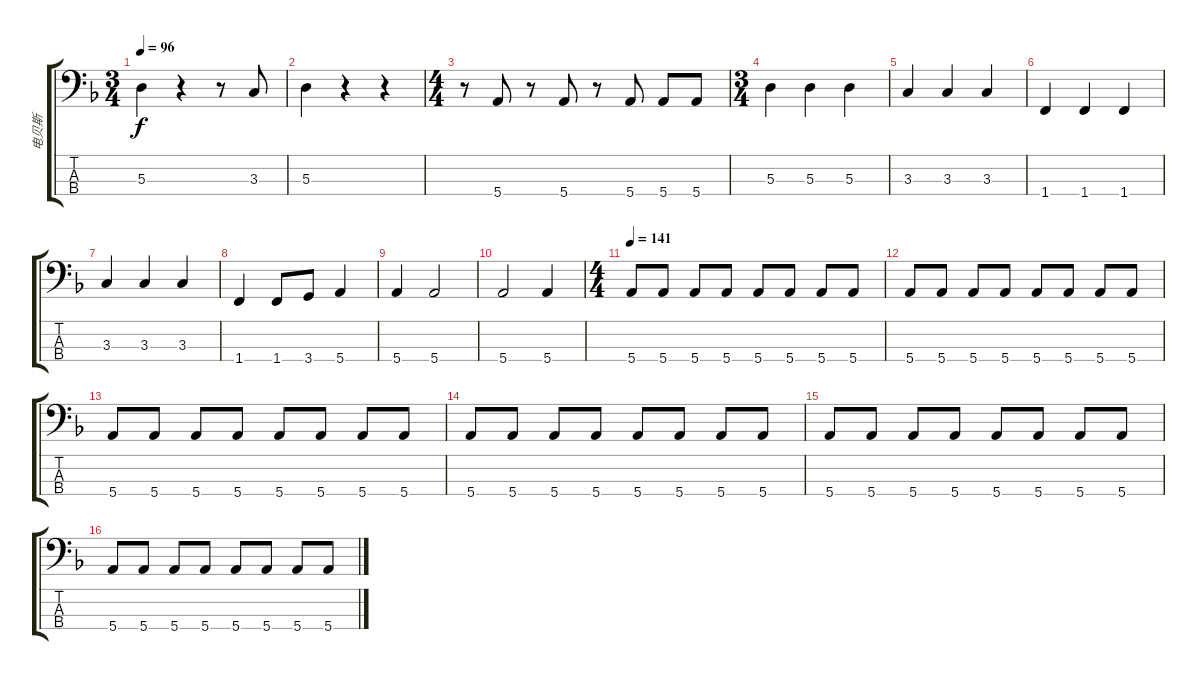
\track ("电贝斯" "电贝斯") {instrument electricbassfinger}
\staff {score tabs}
\tuning (G2 D2 A1 E1) {hide}
\ts (3 4)
\tempo 96
\clef f4
\ks f
5.3.4{dy f} r.4 r.8 3.3.8 |
5.3.4 r.4 r.4 |
\ts (4 4)
r.8 5.4.8 r.8 5.4.8 r.8 5.4.8 5.4.8 5.4.8 |
\ts (3 4)
5.3.4 5.3.4 5.3.4 |
3.3.4 3.3.4 3.3.4 |
1.4.4 1.4.4 1.4.4 |
3.3.4 3.3.4 3.3.4 |
1.4.4 1.4.8 3.4.8 5.4.4 |
5.4.4 5.4.2 |
5.4.2 5.4.4 |
\ts (4 4)
\tempo 141
5.4.8 5.4.8 5.4.8 5.4.8 5.4.8 5.4.8 5.4.8 5.4.8 |
5.4.8 5.4.8 5.4.8 5.4.8 5.4.8 5.4.8 5.4.8 5.4.8 |
5.4.8 5.4.8 5.4.8 5.4.8 5.4.8 5.4.8 5.4.8 5.4.8 |
5.4.8 5.4.8 5.4.8 5.4.8 5.4.8 5.4.8 5.4.8 5.4.8 |
5.4.8 5.4.8 5.4.8 5.4.8 5.4.8 5.4.8 5.4.8 5.4.8 |
5.4.8 5.4.8 5.4.8 5.4.8 5.4.8 5.4.8 5.4.8 5.4.8
